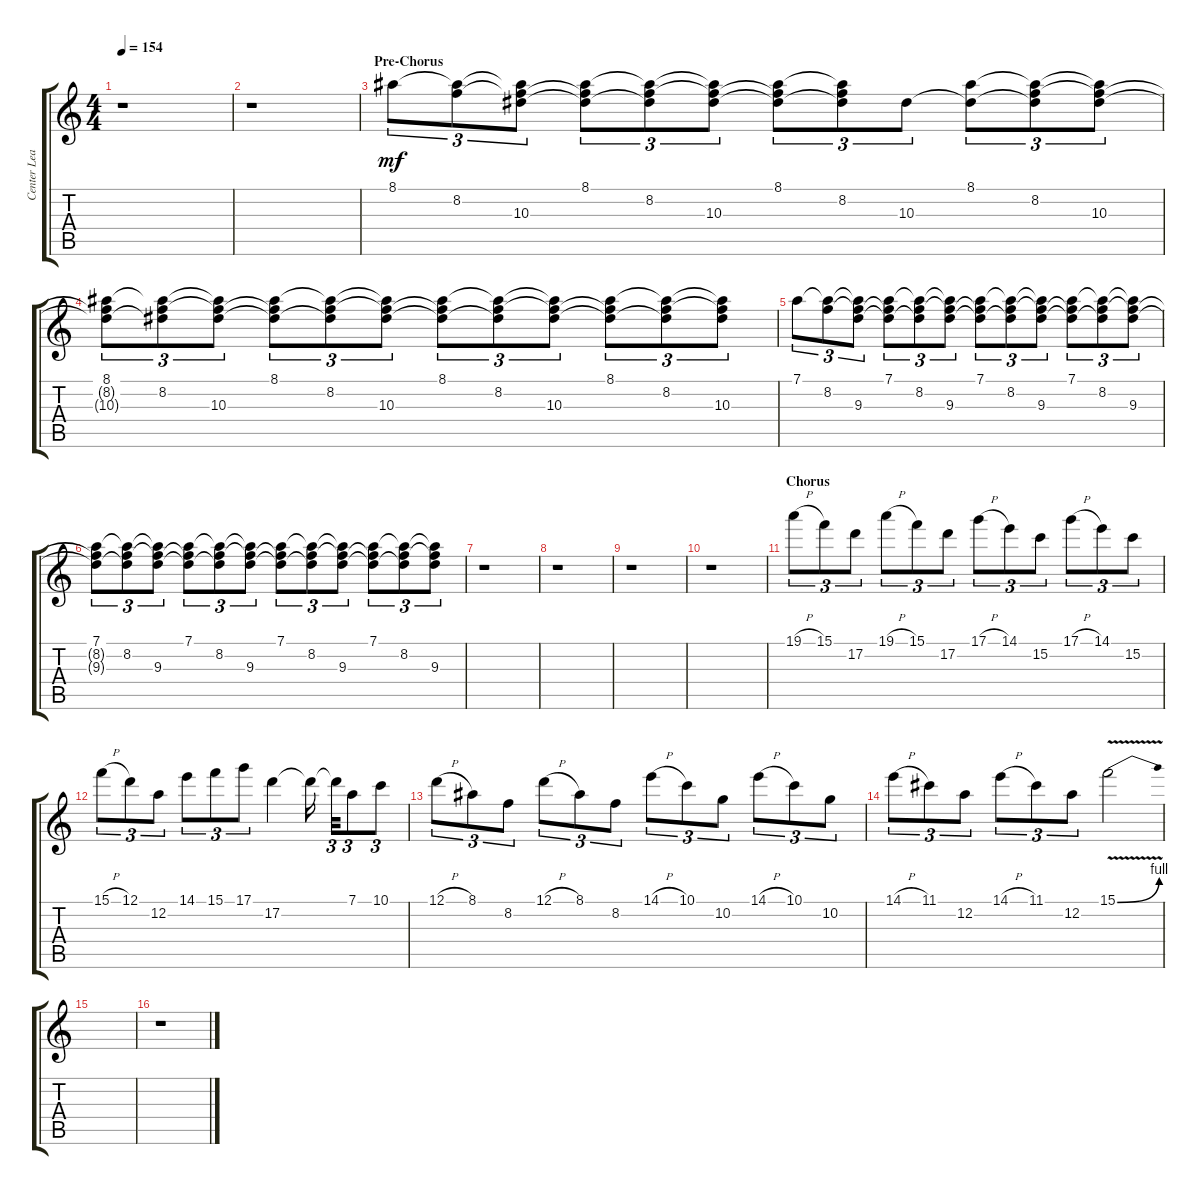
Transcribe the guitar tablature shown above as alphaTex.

\track ("Center Lead 1" "Center Lea") {instrument overdrivenguitar}
\staff {score tabs}
\tuning (D4 A3 F3 C3 G2 C2) {hide}
\ts (4 4)
\tempo 154
\clef g2
\ks aminor
r.1{dy mf} |
r.1 |
\section ("" "Pre-Chorus")
8.1.8{tu (3 2)} (8.1{t} 8.2).8{tu (3 2)} (8.1{t} 8.2{t} 10.3).8{tu (3 2)} (8.1 8.2{t} 10.3{t}).8{tu (3 2)} (8.1{t} 8.2 10.3{t}).8{tu (3 2)} (8.1{t} 8.2{t} 10.3).8{tu (3 2)} (8.1 8.2{t} 10.3{t}).8{tu (3 2)} (8.1{t} 8.2 10.3{t}).8{tu (3 2)} 10.3.8{tu (3 2)} (8.1 10.3{t}).8{tu (3 2)} (8.1{t} 8.2 10.3{t}).8{tu (3 2)} (8.1{t} 8.2{t} 10.3).8{tu (3 2)} |
(8.1 8.2{t} 10.3{t}).8{tu (3 2)} (8.1{t} 8.2 10.3{t}).8{tu (3 2)} (8.1{t} 8.2{t} 10.3).8{tu (3 2)} (8.1 8.2{t} 10.3{t}).8{tu (3 2)} (8.1{t} 8.2 10.3{t}).8{tu (3 2)} (8.1{t} 8.2{t} 10.3).8{tu (3 2)} (8.1 8.2{t} 10.3{t}).8{tu (3 2)} (8.1{t} 8.2 10.3{t}).8{tu (3 2)} (8.1{t} 8.2{t} 10.3).8{tu (3 2)} (8.1 8.2{t} 10.3{t}).8{tu (3 2)} (8.1{t} 8.2 10.3{t}).8{tu (3 2)} (8.1{t} 8.2{t} 10.3).8{tu (3 2)} |
7.1.8{tu (3 2)} (7.1{t} 8.2).8{tu (3 2)} (7.1{t} 8.2{t} 9.3).8{tu (3 2)} (7.1 8.2{t} 9.3{t}).8{tu (3 2)} (7.1{t} 8.2 9.3{t}).8{tu (3 2)} (7.1{t} 8.2{t} 9.3).8{tu (3 2)} (7.1 8.2{t} 9.3{t}).8{tu (3 2)} (7.1{t} 8.2 9.3{t}).8{tu (3 2)} (7.1{t} 8.2{t} 9.3).8{tu (3 2)} (7.1 8.2{t} 9.3{t}).8{tu (3 2)} (7.1{t} 8.2 9.3{t}).8{tu (3 2)} (7.1{t} 8.2{t} 9.3).8{tu (3 2)} |
(7.1 8.2{t} 9.3{t}).8{tu (3 2)} (7.1{t} 8.2 9.3{t}).8{tu (3 2)} (7.1{t} 8.2{t} 9.3).8{tu (3 2)} (7.1 8.2{t} 9.3{t}).8{tu (3 2)} (7.1{t} 8.2 9.3{t}).8{tu (3 2)} (7.1{t} 8.2{t} 9.3).8{tu (3 2)} (7.1 8.2{t} 9.3{t}).8{tu (3 2)} (7.1{t} 8.2 9.3{t}).8{tu (3 2)} (7.1{t} 8.2{t} 9.3).8{tu (3 2)} (7.1 8.2{t} 9.3{t}).8{tu (3 2)} (7.1{t} 8.2 9.3{t}).8{tu (3 2)} (7.1{t} 8.2{t} 9.3).8{tu (3 2)} |
r.1 |
r.1 |
r.1 |
r.1 |
\section ("" "Chorus")
19.1{h}.8{tu (3 2)} 15.1.8{tu (3 2)} 17.2.8{tu (3 2)} 19.1{h}.8{tu (3 2)} 15.1.8{tu (3 2)} 17.2.8{tu (3 2)} 17.1{h}.8{tu (3 2)} 14.1.8{tu (3 2)} 15.2.8{tu (3 2)} 17.1{h}.8{tu (3 2)} 14.1.8{tu (3 2)} 15.2.8{tu (3 2)} |
15.1{h}.8{tu (3 2)} 12.1.8{tu (3 2)} 12.2.8{tu (3 2)} 14.1.8{tu (3 2)} 15.1.8{tu (3 2)} 17.1.8{tu (3 2)} 17.2.4 17.2{t}.16 17.2{t}.32{tu (3 2)} 7.1.8{tu (3 2)} 10.1.8{tu (3 2)} |
12.1{h}.8{tu (3 2)} 8.1.8{tu (3 2)} 8.2.8{tu (3 2)} 12.1{h}.8{tu (3 2)} 8.1.8{tu (3 2)} 8.2.8{tu (3 2)} 14.1{h}.8{tu (3 2)} 10.1.8{tu (3 2)} 10.2.8{tu (3 2)} 14.1{h}.8{tu (3 2)} 10.1.8{tu (3 2)} 10.2.8{tu (3 2)} |
14.1{h}.8{tu (3 2)} 11.1.8{tu (3 2)} 12.2.8{tu (3 2)} 14.1{h}.8{tu (3 2)} 11.1.8{tu (3 2)} 12.2.8{tu (3 2)} 15.1{be (bend 0 0 60 4) v}.2 |
|
r.1
